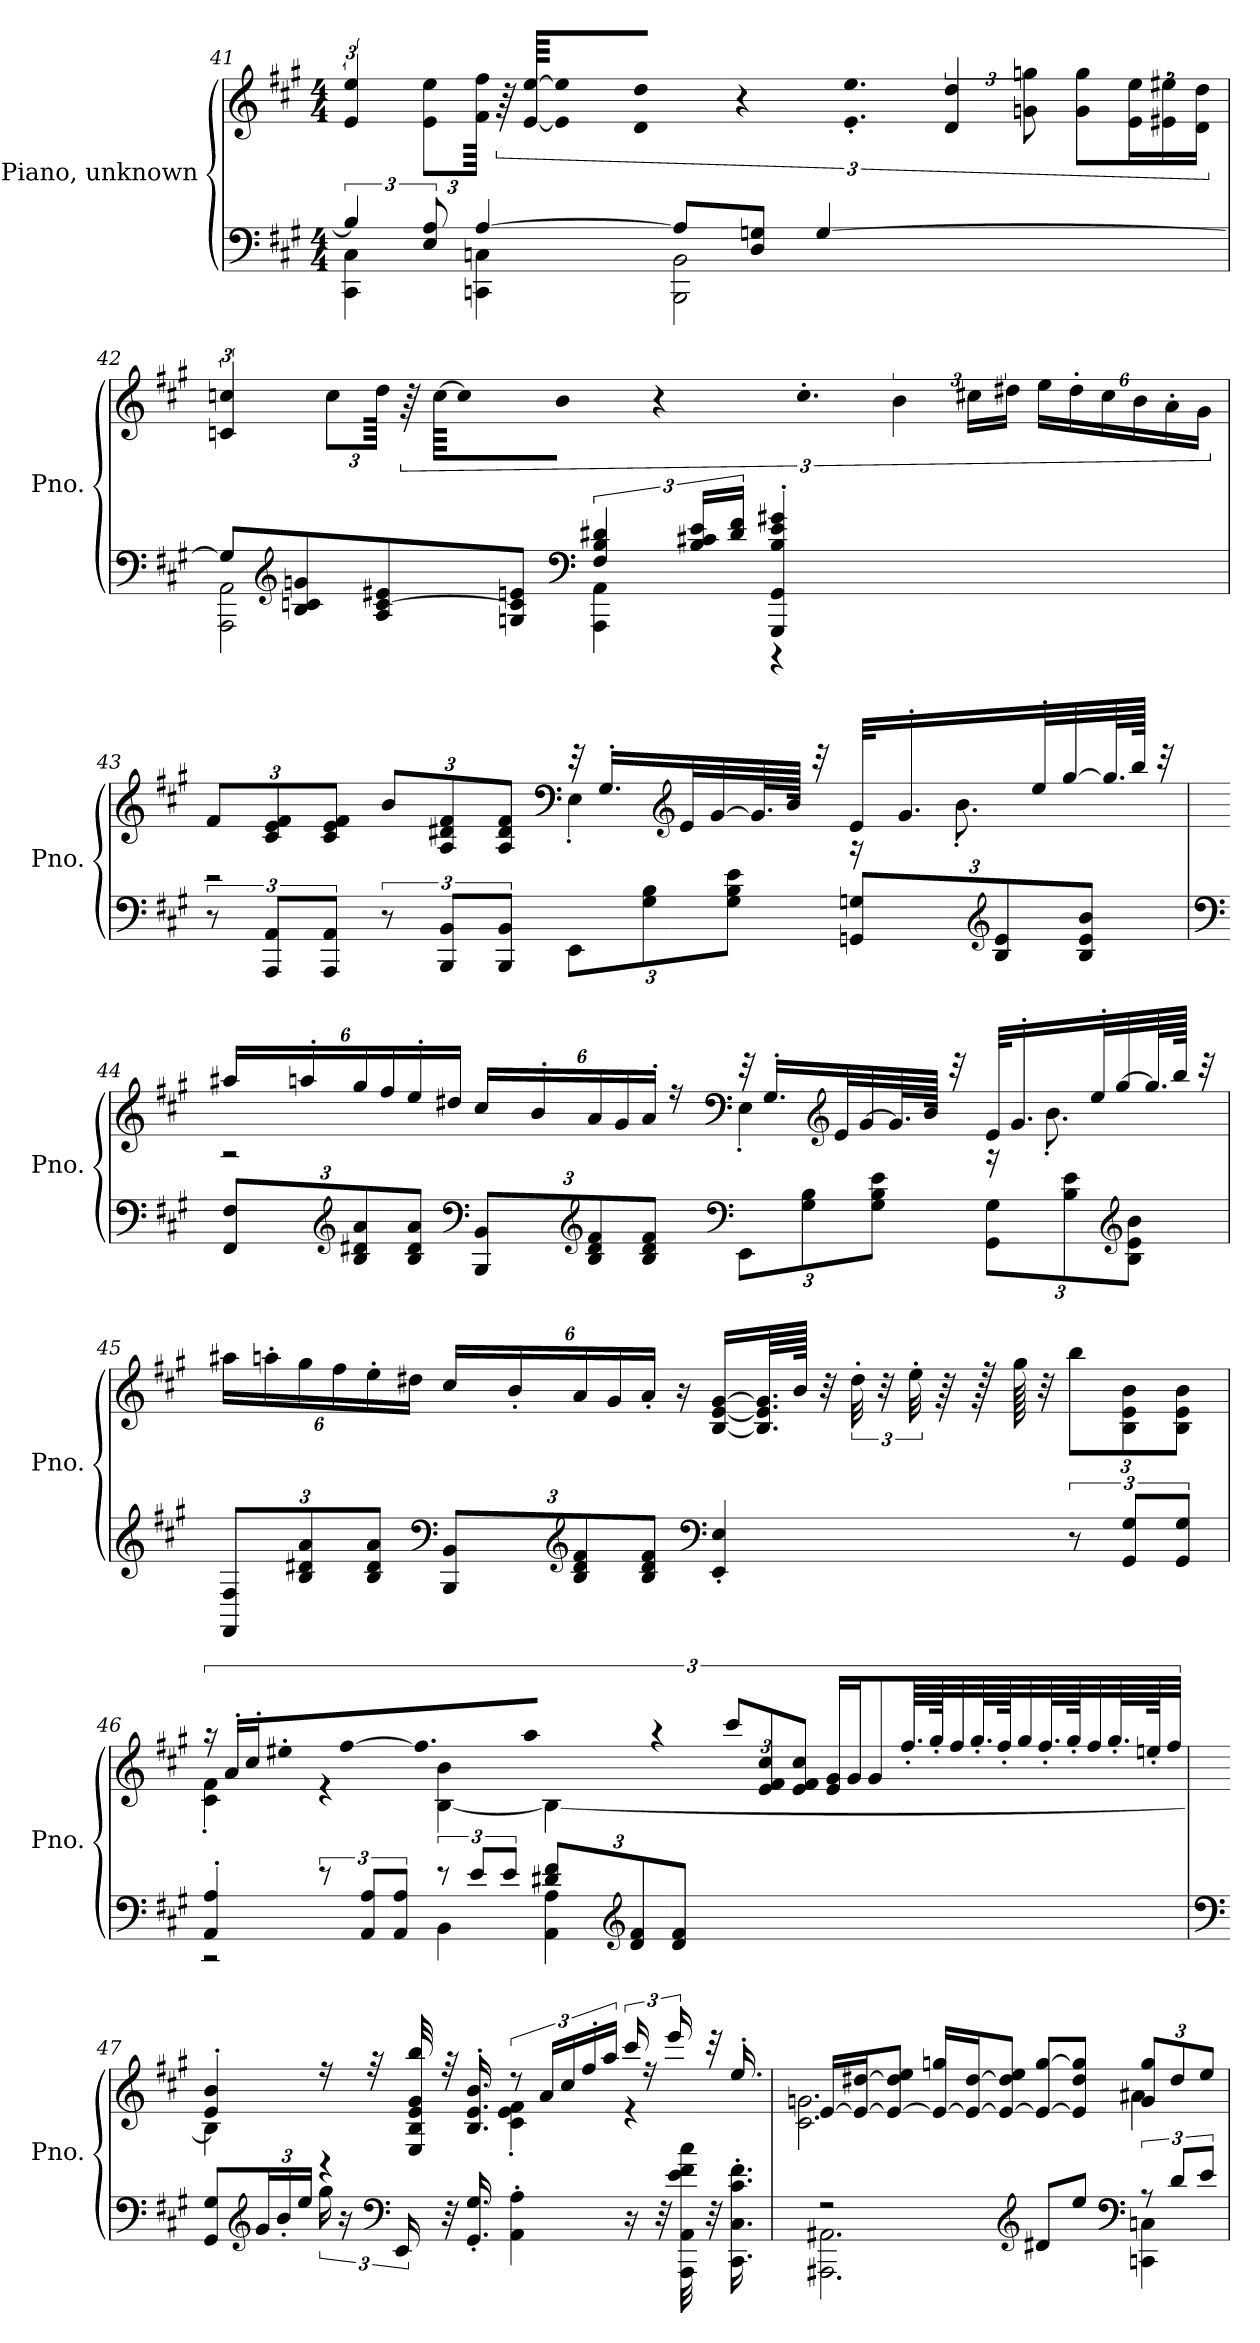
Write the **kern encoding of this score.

**kern	**kern
*part1	*part1
*staff2	*staff1
*I"Piano, unknown	*
*I'Pno.	*
!!LO:LB:g=z
*clefF4	*clefG2
*k[f#c#g#]	*k[f#c#g#]
*M4/4	*M4/4
=41	=41
*^	*
6B/]	4CC#\ 4C#\	6e/ 6ee/
12E/ 12A/	.	12e\ 12ee\L
[4A/	4CCn\ 4Cn\	96f#\ 96ff#\Jkkk
.	.	96r
.	.	[96e/ [96ee/KKLL
.	.	16e/] 16ee/]
.	.	32d/ 32dd/JJk
.	.	32r
.	.	16.e/' 16.ee/'
8A/L]	2BBB\ 2BB\	6d/ 6dd/
8D/ 8Gn/J	.	.
.	.	12gn\ 12ggn\
[4G/	.	8g\ 8gg\L
*	*	*Xbrackettup
.	.	24e\ 24ee\L
.	.	24e#X\' 24ee#X\'
.	.	24d\ 24dd\JJ
!!LO:LB:g=z
=42	=42	=42
*	*	*brackettup
8G/L]	2AAA\ 2AA\	6cn/ 6ccn/
*clefG2	*	*
8B/ 8cn/ 8gn/	.	.
.	.	12cc\L
8A/ [8c/ 8e#X/	.	96dd\Jkkk
.	.	96r
.	.	[96cc\KKLL
.	.	16cc\]
.	.	32b\JJk
8Gn/ 8c/] 8en/J	.	32r
.	.	16.cc'\
*clefF4	*	*
6F#/ 6B/ 6d#X/	4AAA\ 4AA\	6b\
24B/ 24c#X/ 24e/LL	.	24cc#X\LL
24d#/ 24f#/JJ	.	24dd#X\JJ
*	*	*Xbrackettup
4GGG#/' 4GG#/' 4B/' 4e/' 4g#X/'	4r	24ee\LL
.	.	24dd#'\
.	.	24cc#\
.	.	24b\
.	.	24a'\
.	.	24g#\JJ
*v	*v	*
!!LO:LB:g=z
=43	=43
*	*^
12r	12f#/L	2r
12AAA/ 12AA/L	12c#/ 12e/ 12f#/	.
12AAA/ 12AA/J	12c#/ 12e/ 12f#/J	.
12r	12b/L	.
12BBB/ 12BB/L	12A/ 12d#X/ 12f#/	.
12BBB/ 12BB/J	12A/ 12d#/ 12f#/J	.
*	*clefF4	*
*Xbrackettup	*	*
12EE\L	32r	4E'\
.	16.G#'/LL	.
12G#\ 12B\	.	.
*	*clefG2	*
.	32e/L	.
.	[32g#/	.
12G#\ 12B\ 12e\J	.	.
.	64.g#/L]	.
.	128b/JJJJk	.
.	32r	.
12GGn/ 12Gn/L	32e/KLL	16r
.	16.g#'/	.
.	.	8.b'\
*clefG2	*	*
12B/ 12e/	.	.
.	32ee'/L	.
.	[32gg#/	.
12B/ 12e/ 12b/J	.	.
.	64.gg#/L]	.
.	128bb/JJJJk	.
.	32r	.
!!LO:LB:g=z	!!
=44	=44	=44
*clefF4	*	*
12FF#/ 12F#/L	24aa#X/LL	2r
.	24aan'/	.
*clefG2	*	*
12B/ 12d#X/ 12a/	24gg#/	.
.	24ff#/	.
12B/ 12d#/ 12a/J	24ee'/	.
.	24dd#X/JJ	.
*clefF4	*	*
12BBB/ 12BB/L	24cc#/LL	.
.	24b'/	.
*clefG2	*	*
12B/ 12d#/ 12f#/	24a/	.
*	*brackettup	*
.	24g#/	.
12B/ 12d#/ 12f#/J	24a'/JJ	.
.	24r	.
*clefF4	*clefF4	*
12EE\L	32r	4E'\
.	16.G#'/LL	.
12G#\ 12B\	.	.
*	*clefG2	*
.	32e/L	.
.	[32g#/	.
12G#\ 12B\ 12e\J	.	.
.	64.g#/L]	.
.	128b/JJJJk	.
.	32r	.
12GG#\ 12G#\L	32e/KLL	16r
.	16.g#'/	.
.	.	8.b'\
12B\ 12e\	.	.
.	32ee'/L	.
.	[32gg#/	.
*clefG2	*	*
12B\ 12e\ 12b\J	.	.
.	64.gg#/L]	.
.	128bb/JJJJk	.
.	32r	.
*	*v	*v
!!LO:LB:g=z
=45	=45
*	*Xbrackettup
12FF#/ 12F#/L	24aa#X\LL
.	24aan'\
12B/ 12d#X/ 12a/	24gg#\
.	24ff#\
12B/ 12d#/ 12a/J	24ee'\
.	24dd#X\JJ
*clefF4	*
12BBB/ 12BB/L	24cc#/LL
.	24b'/
*clefG2	*
12B/ 12d#/ 12f#/	24a/
*	*brackettup
.	24g#/
12B/ 12d#/ 12f#/J	24a'/JJ
.	24r
*clefF4	*
4EE/' 4E/'	[16B/ [16e/ [16g#/LL
.	64.B/] 64.e/] 64.g#/]LL
.	128b/JJJJk
.	32r
.	48dd#'\
.	48r
.	48ee'\
.	64r
.	128r
.	128gg#\
.	32r
*brackettup	*Xbrackettup
12r	12bb\L
12GG#/ 12G#/L	12B\ 12e\ 12b\
12GG#/ 12G#/J	12B\ 12e\ 12b\J
!!LO:PB:g=z
=46	=46
*^	*
*	*	*brackettup
*	*	*^
4AA/' 4A/'	2r	24r	4c#\' 4f#\'
.	.	24a'/LL	.
.	.	24cc#'/	.
.	.	32ee#X'/L	.
.	.	[32ff#/	.
.	.	64.ff#/L]	.
.	.	128aa/JJJJk	.
.	.	32r	.
*	*	*Xbrackettup	*
12r	.	12ccc#/L	4r
12AA/ 12A/L	.	12e/ 12f#/ 12cc#/	.
12AA/ 12A/J	.	12e/ 12f#/ 12cc#/J	.
12r	4BB\	16e/ 16g#/LL	[4B\ 4b\
.	.	16g#/J	.
12e/L	.	.	.
.	.	8g#/	.
12e/J	.	.	.
*Xbrackettup	*	*	*
12d#X/ 12f#/L	4AA\ 4A\	64.ff#'/LLL	4B\_
.	.	128gg#'/JK	.
.	.	32ff#/	.
.	.	64.gg#'/L	.
*clefG2	*	*	*
12d#/ 12f#/	.	.	.
.	.	128ff#'/JK	.
.	.	32gg#/	.
.	.	64.ff#'/L	.
.	.	128gg#'/JK	.
.	.	32ff#/	.
12d#/ 12f#/J	.	.	.
.	.	64.gg#'/L	.
.	.	128een'/JK	.
.	.	32ff#/JJJ	.
*v	*v	*	*
!!LO:LB:g=z	!!
=47	=47	=47
*clefF4	*	*
8GG#/ 8G#/L	4e/' 4b/'	4B\]
*clefG2	*	*
24g#/L	.	.
24b'/	.	.
24ee/JJ	.	.
*brackettup	*	*
24gg#\	16r	4r
24r	.	.
.	32r	.
*clefF4	*	*
24EE/	.	.
.	32E/ 32B/ 32e/ 32g#/ 32bb/	.
32r	32r	.
16.GG#/' 16.G#/'	16.B/' 16.e/' 16.b/'	.
*	*brackettup	*
4AA\' 4A\'	12r	4c#\' 4e\' 4f#\'
.	24a/LL	.
*	*Xbrackettup	*
.	24cc#/	.
.	24ff#'/	.
.	24aa/JJ	.
*	*brackettup	*
16r	24ccc#/	4r
.	24r	.
32r	.	.
.	24eee/	.
32AAA\ 32AA\ 32e\ 32f#\ 32cc#\	.	.
32r	32r	.
16.CC#\' 16.C#\' 16.c#\' 16.f#\'	16.ee'/	.
!!LO:LB:g=z	!!
=48	=48	=48
*^	*	*
2r	2.AAA#X\ 2.AA#X\	[16e/LL	2.c#\ 2.gn\
.	.	16e/_ [16dd#X/J	.
.	.	8e/_ 8dd#/] 8ee/J	.
.	.	16e/_ 16ggn/LL	.
.	.	16e/_ [16dd#/J	.
.	.	8e/_ 8dd#/] 8ee/J	.
*clefG2	*	*	*
8d#X/L	.	8e/_ [8gg/L	.
8ee/J	.	8e/] 8dd#/ 8gg/]J	.
*clefF4	*	*	*
*	*	*Xbrackettup	*
12r	4CCn\ 4Cn\	12g/ 12gg/L	4a#X\
12d#/L	.	12dd#/	.
12e/J	.	12ee/J	.
*v	*v	*	*
*	*v	*v
=	=
*-	*-
